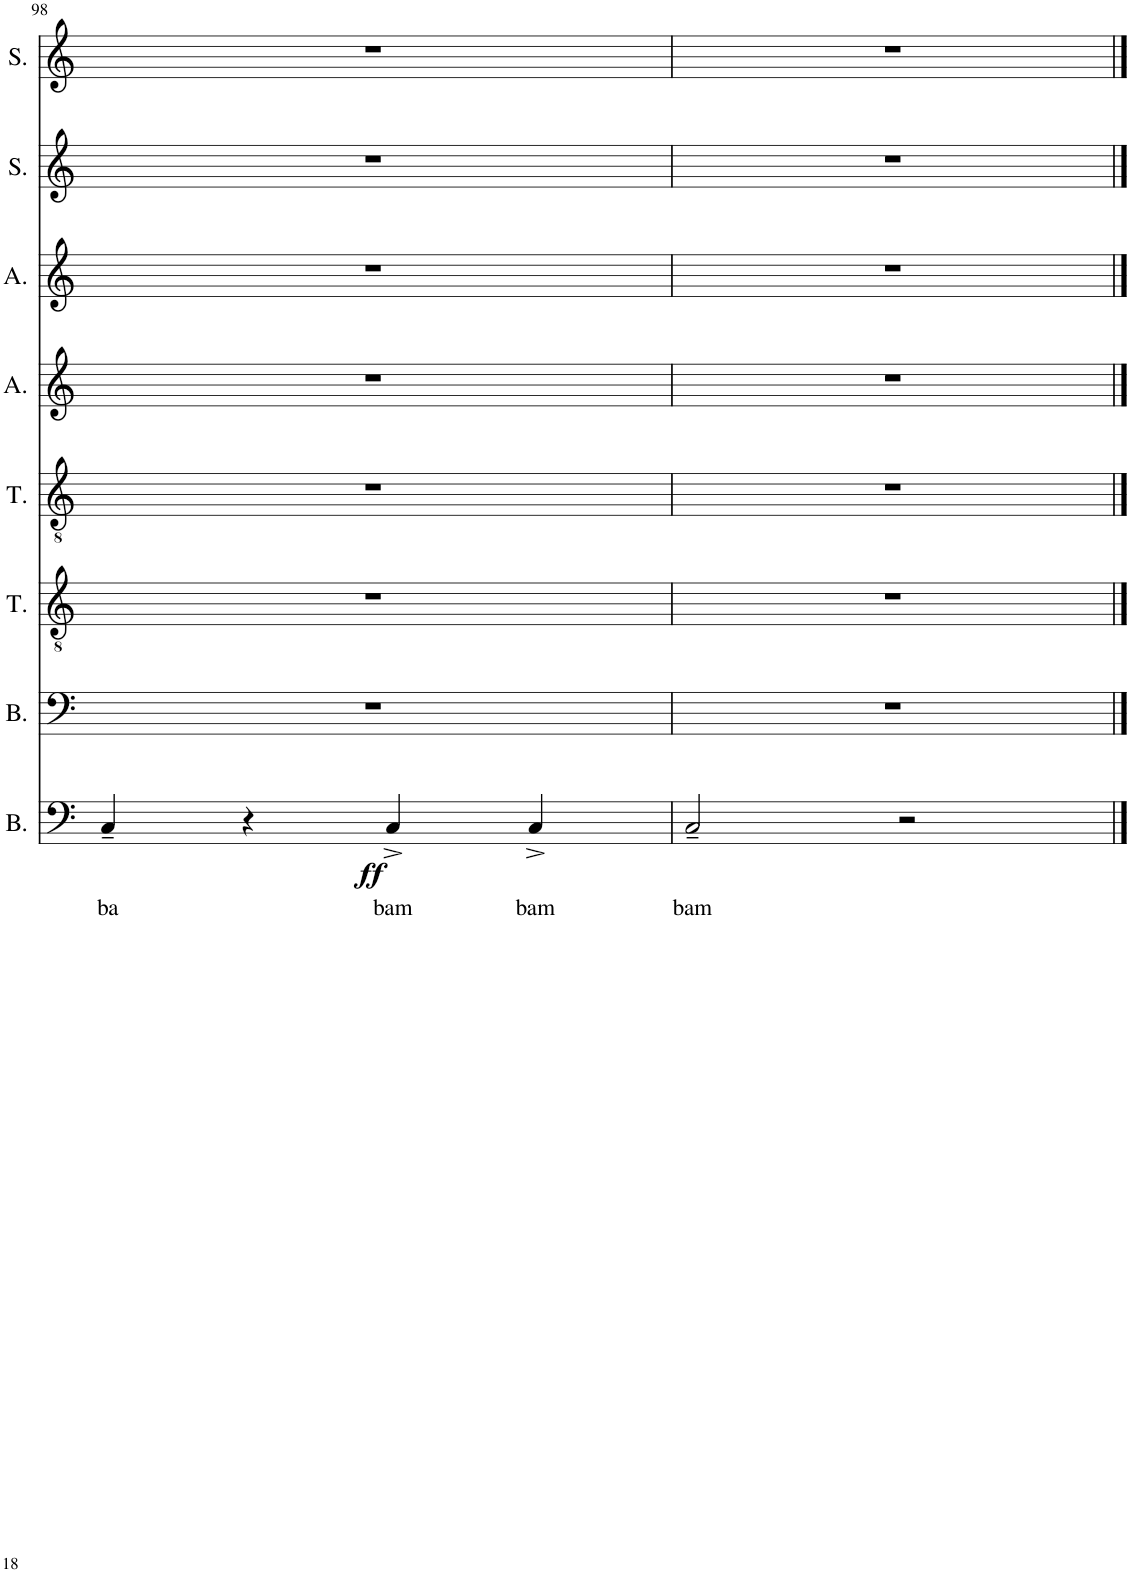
**kern	**text	**dynam	**kern	**kern	**kern	**kern	**kern	**kern	**kern
*part8	*part8	*part8	*part7	*part6	*part5	*part4	*part3	*part2	*part1
*staff8	*staff8	*staff8	*staff7	*staff6	*staff5	*staff4	*staff3	*staff2	*staff1
*I"Bass	*	*	*I"Bass	*I"Tenor	*I"Tenor	*I"Alto	*I"Alto	*I"Soprano	*I"Soprano
*I'B.	*	*	*I'B.	*I'T.	*I'T.	*I'A.	*I'A.	*I'S.	*I'S.
!!LO:PB:g=z
*clefF4	*	*	*clefF4	*clefGv2	*clefGv2	*clefG2	*clefG2	*clefG2	*clefG2
*k[]	*	*	*k[]	*k[]	*k[]	*k[]	*k[]	*k[]	*k[]
*M4/4	*	*	*M4/4	*M4/4	*M4/4	*M4/4	*M4/4	*M4/4	*M4/4
=98	=98	=98	=98	=98	=98	=98	=98	=98	=98
!	!LO:LY:b	!	!	!	!	!	!	!	!
4C~/	ba	.	1r	1r	1r	1r	1r	1r	1r
4r	.	.	.	.	.	.	.	.	.
!	!LO:LY:b	!LO:DY:b	!	!	!	!	!	!	!
4C^/	bam	ff	.	.	.	.	.	.	.
!	!LO:LY:b	!	!	!	!	!	!	!	!
4C^/	bam	.	.	.	.	.	.	.	.
=99	=99	=99	=99	=99	=99	=99	=99	=99	=99
!	!LO:LY:b	!	!	!	!	!	!	!	!
2C~/	bam	.	1r	1r	1r	1r	1r	1r	1r
2r	.	.	.	.	.	.	.	.	.
==	==	==	==	==	==	==	==	==	==
*-	*-	*-	*-	*-	*-	*-	*-	*-	*-
